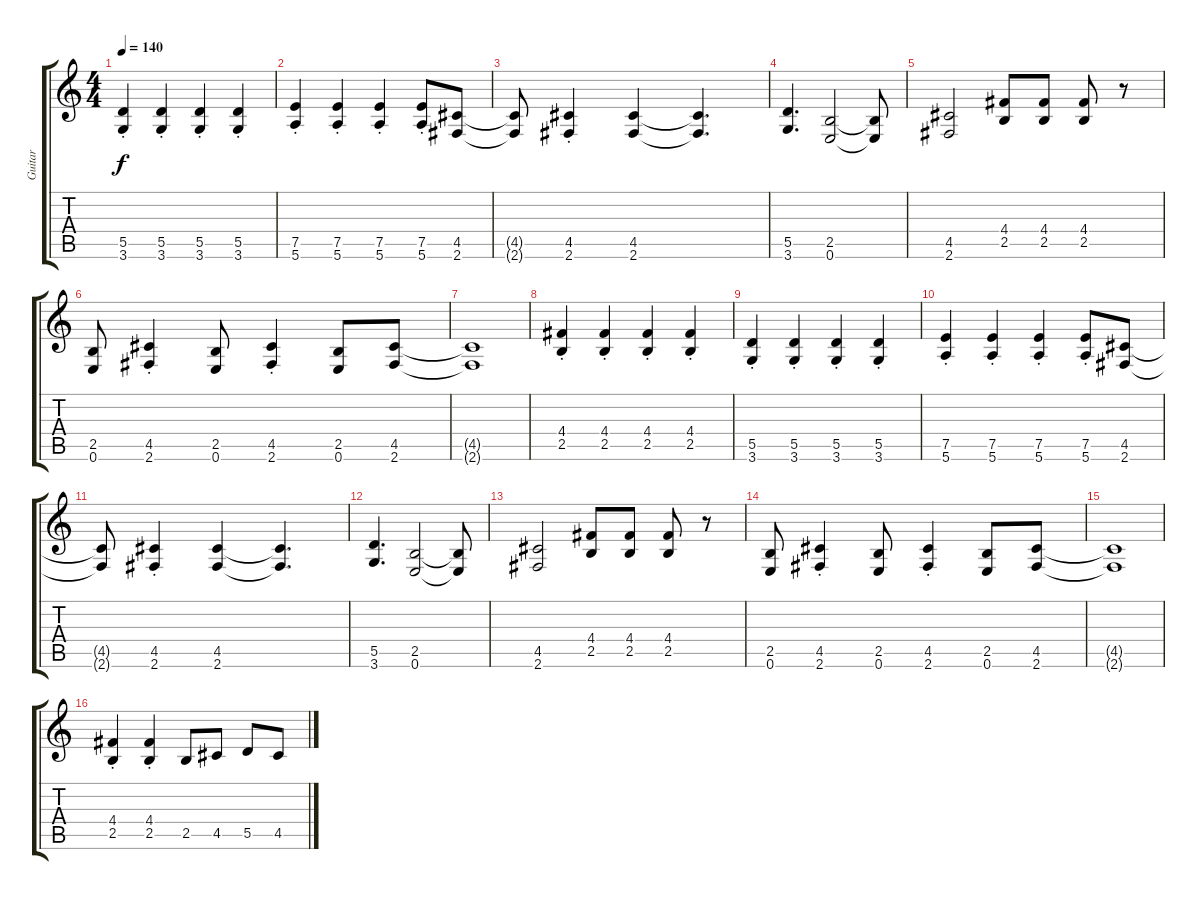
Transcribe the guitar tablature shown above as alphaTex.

\track ("Guitar" "Guitar") {instrument distortionguitar}
\staff {score tabs}
\tuning (E4 B3 G3 D3 A2 E2) {hide}
\ts (4 4)
\tempo 140
\clef g2
\ks c
(5.5{st} 3.6{st}).4{dy f} (5.5{st} 3.6{st}).4 (5.5{st} 3.6{st}).4 (5.5{st} 3.6{st}).4 |
(7.5{st} 5.6{st}).4 (7.5{st} 5.6{st}).4 (7.5{st} 5.6{st}).4 (7.5{st} 5.6{st}).8 (4.5 2.6).8 |
(4.5{t} 2.6{t}).8 (4.5{st} 2.6{st}).4 (4.5 2.6).4 (4.5{t} 2.6{t}).4{d} |
(5.5 3.6).4{d} (2.5 0.6).2 (2.5{t} 0.6{t}).8 |
(4.5 2.6).2 (4.4 2.5).8 (4.4 2.5).8 (4.4 2.5).8 r.8 |
(2.5 0.6).8 (4.5{st} 2.6{st}).4 (2.5 0.6).8 (4.5{st} 2.6{st}).4 (2.5 0.6).8 (4.5 2.6).8 |
(4.5{t} 2.6{t}).1 |
(4.4{st} 2.5{st}).4 (4.4{st} 2.5{st}).4 (4.4{st} 2.5{st}).4 (4.4{st} 2.5{st}).4 |
(5.5{st} 3.6{st}).4 (5.5{st} 3.6{st}).4 (5.5{st} 3.6{st}).4 (5.5{st} 3.6{st}).4 |
(7.5{st} 5.6{st}).4 (7.5{st} 5.6{st}).4 (7.5{st} 5.6{st}).4 (7.5{st} 5.6{st}).8 (4.5 2.6).8 |
(4.5{t} 2.6{t}).8 (4.5{st} 2.6{st}).4 (4.5 2.6).4 (4.5{t} 2.6{t}).4{d} |
(5.5 3.6).4{d} (2.5 0.6).2 (2.5{t} 0.6{t}).8 |
(4.5 2.6).2 (4.4 2.5).8 (4.4 2.5).8 (4.4 2.5).8 r.8 |
(2.5 0.6).8 (4.5{st} 2.6{st}).4 (2.5 0.6).8 (4.5{st} 2.6{st}).4 (2.5 0.6).8 (4.5 2.6).8 |
(4.5{t} 2.6{t}).1 |
(4.4{st} 2.5{st}).4 (4.4{st} 2.5{st}).4 2.5.8 4.5.8 5.5.8 4.5.8
